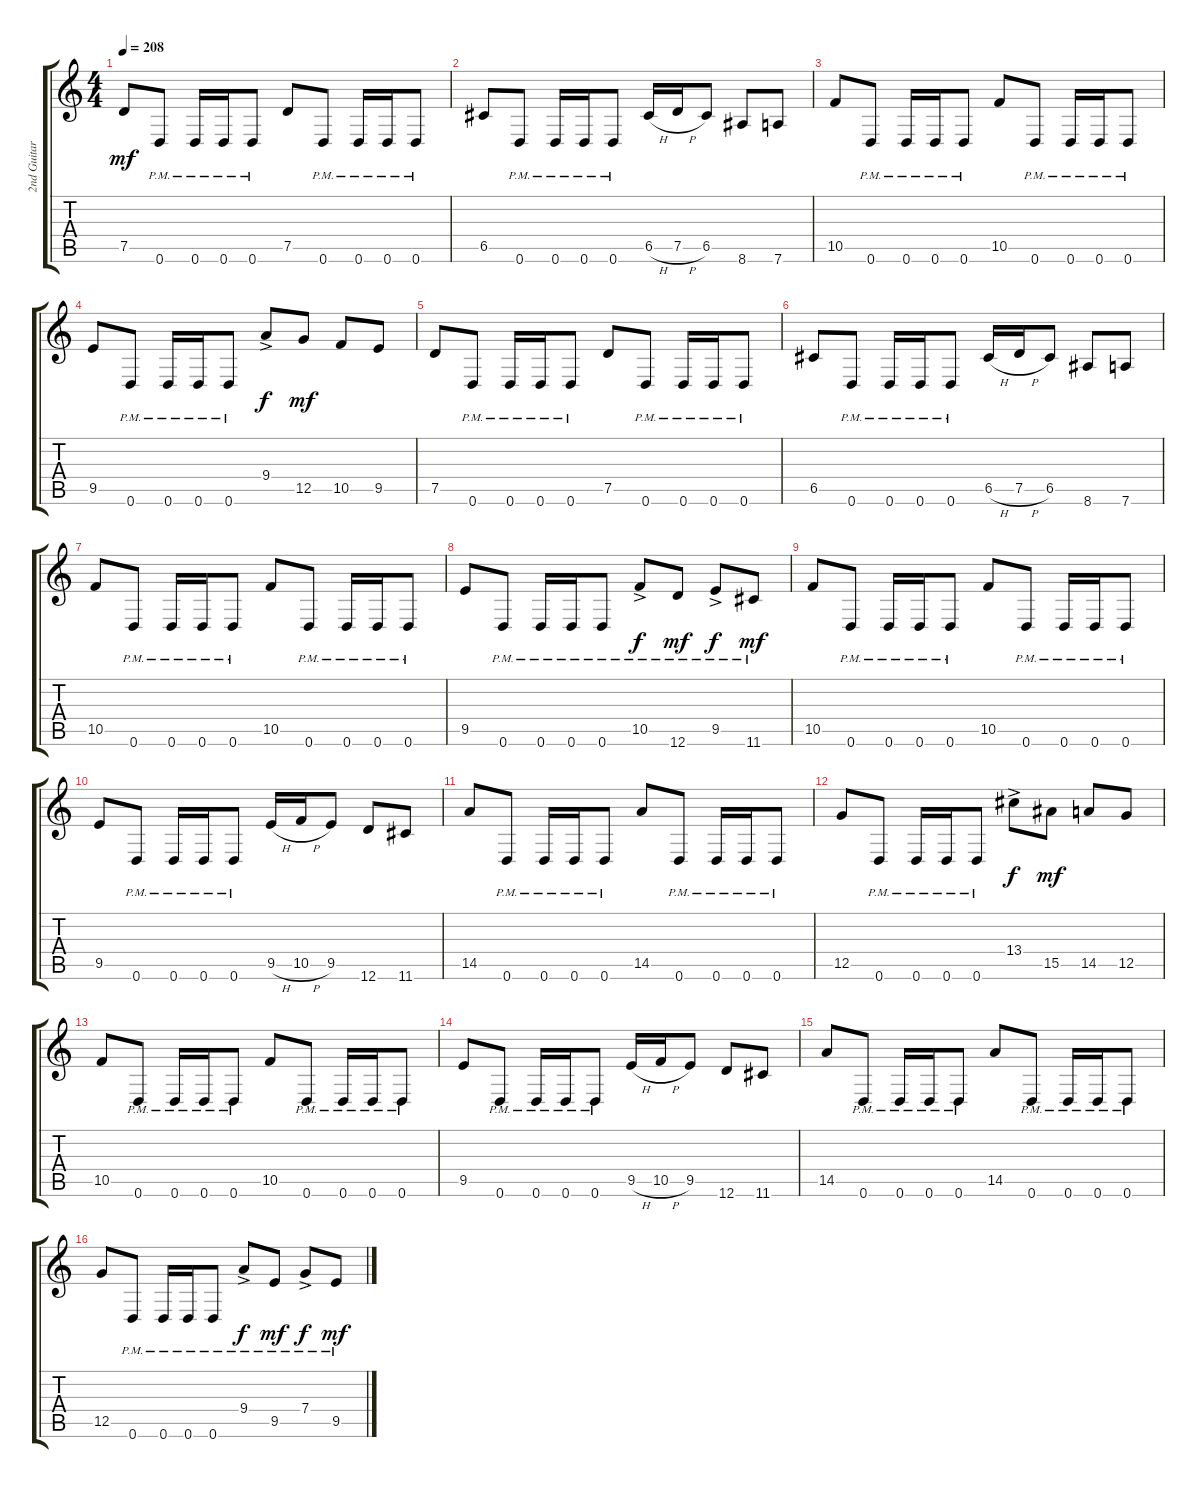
\track ("2nd Guitar" "2nd Guitar") {instrument distortionguitar}
\staff {score tabs}
\tuning (D4 A3 F3 C3 G2 D2) {hide}
\ts (4 4)
\tempo 208
\clef g2
\ks c
7.5.8{dy mf} 0.6{pm}.8 0.6{pm}.16 0.6{pm}.16 0.6{pm}.8 7.5.8 0.6{pm}.8 0.6{pm}.16 0.6{pm}.16 0.6{pm}.8 |
6.5.8 0.6{pm}.8 0.6{pm}.16 0.6{pm}.16 0.6{pm}.8 6.5{h}.16 7.5{h}.16 6.5.8 8.6.8 7.6.8 |
10.5.8 0.6{pm}.8 0.6{pm}.16 0.6{pm}.16 0.6{pm}.8 10.5.8 0.6{pm}.8 0.6{pm}.16 0.6{pm}.16 0.6{pm}.8 |
9.5.8 0.6{pm}.8 0.6{pm}.16 0.6{pm}.16 0.6{pm}.8 9.4{ac}.8{dy f} 12.5.8{dy mf} 10.5.8 9.5.8 |
7.5.8 0.6{pm}.8 0.6{pm}.16 0.6{pm}.16 0.6{pm}.8 7.5.8 0.6{pm}.8 0.6{pm}.16 0.6{pm}.16 0.6{pm}.8 |
6.5.8 0.6{pm}.8 0.6{pm}.16 0.6{pm}.16 0.6{pm}.8 6.5{h}.16 7.5{h}.16 6.5.8 8.6.8 7.6.8 |
10.5.8 0.6{pm}.8 0.6{pm}.16 0.6{pm}.16 0.6{pm}.8 10.5.8 0.6{pm}.8 0.6{pm}.16 0.6{pm}.16 0.6{pm}.8 |
9.5.8 0.6{pm}.8 0.6{pm}.16 0.6{pm}.16 0.6{pm}.8 10.5{ac pm}.8{dy f} 12.6{pm}.8{dy mf} 9.5{ac pm}.8{dy f} 11.6{pm}.8{dy mf} |
10.5.8 0.6{pm}.8 0.6{pm}.16 0.6{pm}.16 0.6{pm}.8 10.5.8 0.6{pm}.8 0.6{pm}.16 0.6{pm}.16 0.6{pm}.8 |
9.5.8 0.6{pm}.8 0.6{pm}.16 0.6{pm}.16 0.6{pm}.8 9.5{h}.16 10.5{h}.16 9.5.8 12.6.8 11.6.8 |
14.5.8 0.6{pm}.8 0.6{pm}.16 0.6{pm}.16 0.6{pm}.8 14.5.8 0.6{pm}.8 0.6{pm}.16 0.6{pm}.16 0.6{pm}.8 |
12.5.8 0.6{pm}.8 0.6{pm}.16 0.6{pm}.16 0.6{pm}.8 13.4{ac}.8{dy f} 15.5.8{dy mf} 14.5.8 12.5.8 |
10.5.8 0.6{pm}.8 0.6{pm}.16 0.6{pm}.16 0.6{pm}.8 10.5.8 0.6{pm}.8 0.6{pm}.16 0.6{pm}.16 0.6{pm}.8 |
9.5.8 0.6{pm}.8 0.6{pm}.16 0.6{pm}.16 0.6{pm}.8 9.5{h}.16 10.5{h}.16 9.5.8 12.6.8 11.6.8 |
14.5.8 0.6{pm}.8 0.6{pm}.16 0.6{pm}.16 0.6{pm}.8 14.5.8 0.6{pm}.8 0.6{pm}.16 0.6{pm}.16 0.6{pm}.8 |
12.5.8 0.6{pm}.8 0.6{pm}.16 0.6{pm}.16 0.6{pm}.8 9.4{ac pm}.8{dy f} 9.5{pm}.8{dy mf} 7.4{ac pm}.8{dy f} 9.5{pm}.8{dy mf}
